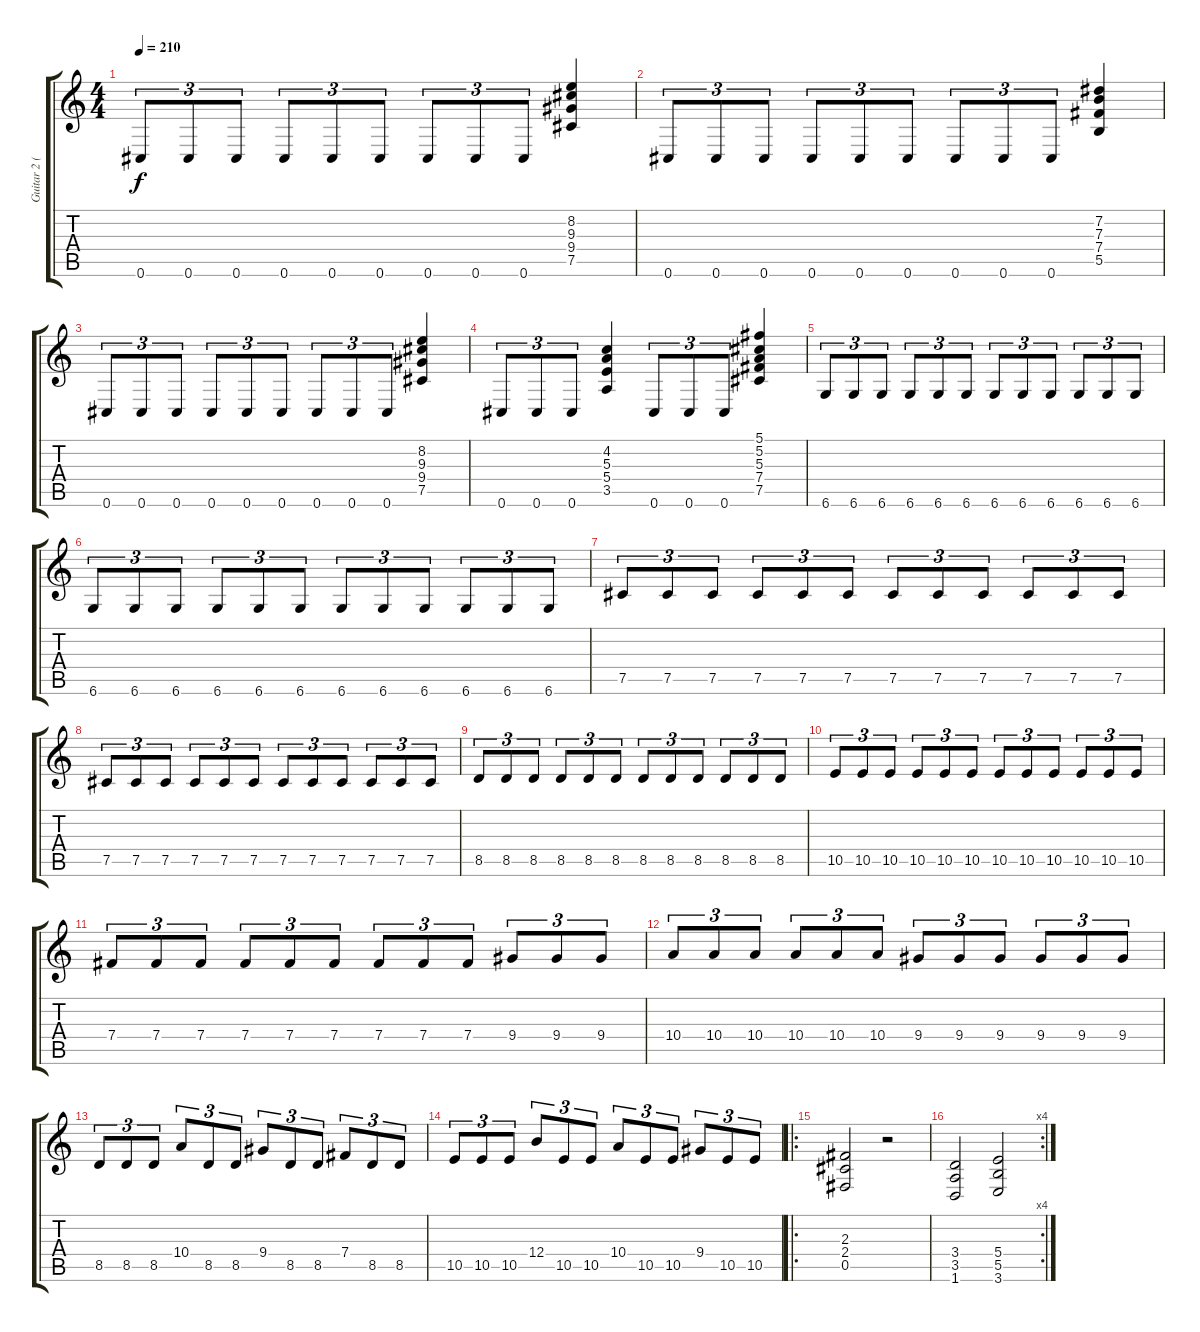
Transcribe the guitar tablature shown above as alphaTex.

\track ("Guitar 2 (Ale)" "Guitar 2 (") {instrument distortionguitar}
\staff {score tabs}
\tuning (Db4 Ab3 E3 B2 Gb2 Db2) {hide}
\ts (4 4)
\tempo 210
\clef g2
\ks c
0.6.8{tu (3 2) dy f} 0.6.8{tu (3 2)} 0.6.8{tu (3 2)} 0.6.8{tu (3 2)} 0.6.8{tu (3 2)} 0.6.8{tu (3 2)} 0.6.8{tu (3 2)} 0.6.8{tu (3 2)} 0.6.8{tu (3 2)} (8.2 9.3 9.4 7.5).4 |
0.6.8{tu (3 2)} 0.6.8{tu (3 2)} 0.6.8{tu (3 2)} 0.6.8{tu (3 2)} 0.6.8{tu (3 2)} 0.6.8{tu (3 2)} 0.6.8{tu (3 2)} 0.6.8{tu (3 2)} 0.6.8{tu (3 2)} (7.2 7.3 7.4 5.5).4 |
0.6.8{tu (3 2)} 0.6.8{tu (3 2)} 0.6.8{tu (3 2)} 0.6.8{tu (3 2)} 0.6.8{tu (3 2)} 0.6.8{tu (3 2)} 0.6.8{tu (3 2)} 0.6.8{tu (3 2)} 0.6.8{tu (3 2)} (8.2 9.3 9.4 7.5).4 |
0.6.8{tu (3 2)} 0.6.8{tu (3 2)} 0.6.8{tu (3 2)} (4.2 5.3 5.4 3.5).4 0.6.8{tu (3 2)} 0.6.8{tu (3 2)} 0.6.8{tu (3 2)} (5.1 5.2 5.3 7.4 7.5).4 |
6.6.8{tu (3 2)} 6.6.8{tu (3 2)} 6.6.8{tu (3 2)} 6.6.8{tu (3 2)} 6.6.8{tu (3 2)} 6.6.8{tu (3 2)} 6.6.8{tu (3 2)} 6.6.8{tu (3 2)} 6.6.8{tu (3 2)} 6.6.8{tu (3 2)} 6.6.8{tu (3 2)} 6.6.8{tu (3 2)} |
6.6.8{tu (3 2)} 6.6.8{tu (3 2)} 6.6.8{tu (3 2)} 6.6.8{tu (3 2)} 6.6.8{tu (3 2)} 6.6.8{tu (3 2)} 6.6.8{tu (3 2)} 6.6.8{tu (3 2)} 6.6.8{tu (3 2)} 6.6.8{tu (3 2)} 6.6.8{tu (3 2)} 6.6.8{tu (3 2)} |
7.5.8{tu (3 2)} 7.5.8{tu (3 2)} 7.5.8{tu (3 2)} 7.5.8{tu (3 2)} 7.5.8{tu (3 2)} 7.5.8{tu (3 2)} 7.5.8{tu (3 2)} 7.5.8{tu (3 2)} 7.5.8{tu (3 2)} 7.5.8{tu (3 2)} 7.5.8{tu (3 2)} 7.5.8{tu (3 2)} |
7.5.8{tu (3 2)} 7.5.8{tu (3 2)} 7.5.8{tu (3 2)} 7.5.8{tu (3 2)} 7.5.8{tu (3 2)} 7.5.8{tu (3 2)} 7.5.8{tu (3 2)} 7.5.8{tu (3 2)} 7.5.8{tu (3 2)} 7.5.8{tu (3 2)} 7.5.8{tu (3 2)} 7.5.8{tu (3 2)} |
8.5.8{tu (3 2)} 8.5.8{tu (3 2)} 8.5.8{tu (3 2)} 8.5.8{tu (3 2)} 8.5.8{tu (3 2)} 8.5.8{tu (3 2)} 8.5.8{tu (3 2)} 8.5.8{tu (3 2)} 8.5.8{tu (3 2)} 8.5.8{tu (3 2)} 8.5.8{tu (3 2)} 8.5.8{tu (3 2)} |
10.5.8{tu (3 2)} 10.5.8{tu (3 2)} 10.5.8{tu (3 2)} 10.5.8{tu (3 2)} 10.5.8{tu (3 2)} 10.5.8{tu (3 2)} 10.5.8{tu (3 2)} 10.5.8{tu (3 2)} 10.5.8{tu (3 2)} 10.5.8{tu (3 2)} 10.5.8{tu (3 2)} 10.5.8{tu (3 2)} |
7.4.8{tu (3 2)} 7.4.8{tu (3 2)} 7.4.8{tu (3 2)} 7.4.8{tu (3 2)} 7.4.8{tu (3 2)} 7.4.8{tu (3 2)} 7.4.8{tu (3 2)} 7.4.8{tu (3 2)} 7.4.8{tu (3 2)} 9.4.8{tu (3 2)} 9.4.8{tu (3 2)} 9.4.8{tu (3 2)} |
10.4.8{tu (3 2)} 10.4.8{tu (3 2)} 10.4.8{tu (3 2)} 10.4.8{tu (3 2)} 10.4.8{tu (3 2)} 10.4.8{tu (3 2)} 9.4.8{tu (3 2)} 9.4.8{tu (3 2)} 9.4.8{tu (3 2)} 9.4.8{tu (3 2)} 9.4.8{tu (3 2)} 9.4.8{tu (3 2)} |
8.5.8{tu (3 2)} 8.5.8{tu (3 2)} 8.5.8{tu (3 2)} 10.4.8{tu (3 2)} 8.5.8{tu (3 2)} 8.5.8{tu (3 2)} 9.4.8{tu (3 2)} 8.5.8{tu (3 2)} 8.5.8{tu (3 2)} 7.4.8{tu (3 2)} 8.5.8{tu (3 2)} 8.5.8{tu (3 2)} |
10.5.8{tu (3 2)} 10.5.8{tu (3 2)} 10.5.8{tu (3 2)} 12.4.8{tu (3 2)} 10.5.8{tu (3 2)} 10.5.8{tu (3 2)} 10.4.8{tu (3 2)} 10.5.8{tu (3 2)} 10.5.8{tu (3 2)} 9.4.8{tu (3 2)} 10.5.8{tu (3 2)} 10.5.8{tu (3 2)} |
\ro
(2.3 2.4 0.5).2 r.2 |
\rc 4
(3.4 3.5 1.6).2 (5.4 5.5 3.6).2
